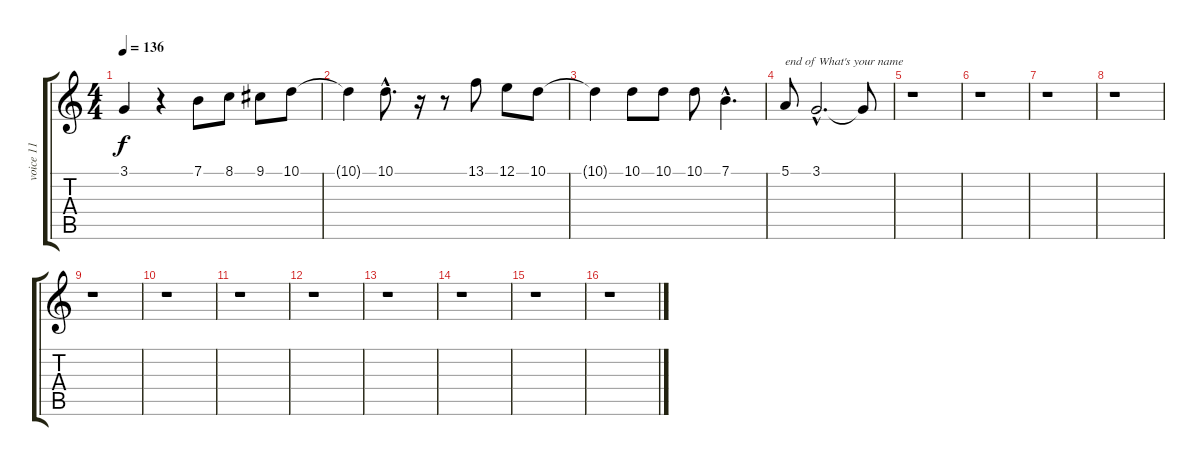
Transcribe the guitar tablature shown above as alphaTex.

\track ("voice 11" "voice 11") {instrument vibraphone}
\staff {score tabs}
\tuning (E4 B3 G3 D3 A2 E2) {hide}
\ts (4 4)
\tempo 136
\clef g2
\ks c
3.1{t}.4{dy f} r.4 7.1.8 8.1.8 9.1.8 10.1.8 |
10.1{t}.4 10.1{hac}.8{d} r.16 r.8 13.1.8 12.1.8 10.1.8 |
10.1{t}.4 10.1.8 10.1.8 10.1.8 7.1{hac}.4{d} |
5.1.8{txt "end of What's your name"} 3.1{hac}.2{d} 3.1{t}.8 |
r.1 |
r.1 |
r.1 |
r.1 |
r.1 |
r.1 |
r.1 |
r.1 |
r.1 |
r.1 |
r.1 |
r.1
